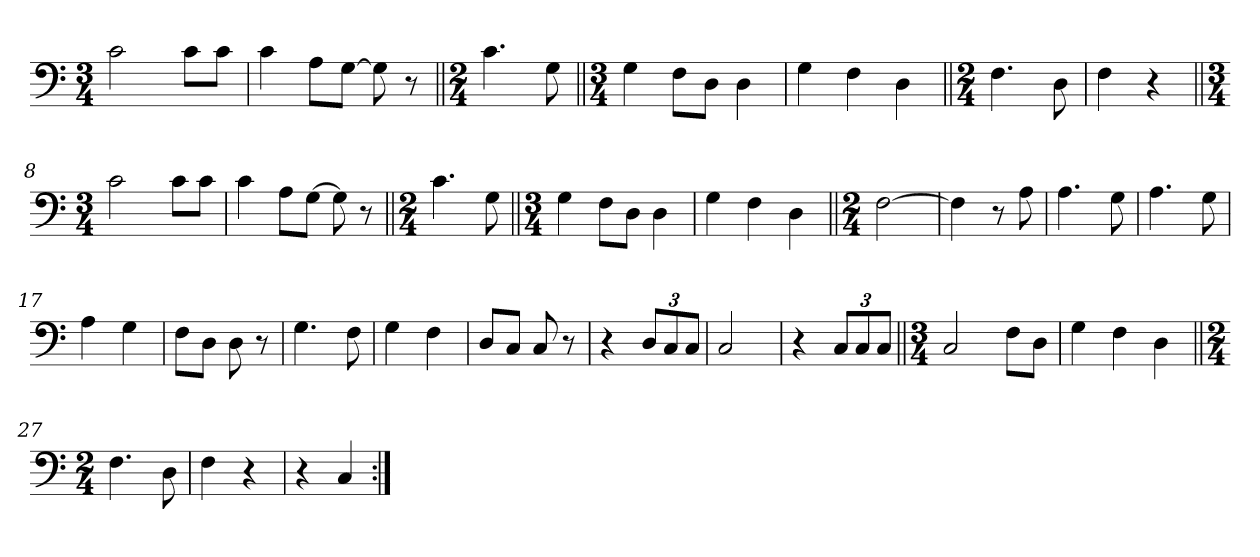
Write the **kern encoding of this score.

**kern
*part1
*staff1
*clefF4
*k[]
*M3/4
=1
2c\
8c\L
8c\J
=2
4c\
8A\L
[8G\J
8G\]
8r
=3||
*M2/4
4.c\
8G\
=4||
*M3/4
4G\
8F\L
8D\J
4D\
=5
4G\
4F\
4D\
=6||
*M2/4
4.F\
8D\
=7
4F\
4r
=8||
*M3/4
2c\
8c\L
8c\J
=9
4c\
8A\L
[8G\J
8G\]
8r
=10||
*M2/4
4.c\
8G\
=11||
*M3/4
4G\
8F\L
8D\J
4D\
=12
4G\
4F\
4D\
=13||
*M2/4
[2F\
=14
4F\]
8r
8A\
=
4.A\
8G\
=16
4.A\
8G\
=17
4A\
4G\
=18
8F\L
8D\J
8D\
8r
=19
4.G\
8F\
=20
4G\
4F\
=21
8D/L
8C/J
8C/
8r
=22
4r
12D/L
12C/
12C/J
=23
2C/
=24
4r
12C/L
12C/
12C/J
=25||
*M3/4
2C/
8F\L
8D\J
=26
4G\
4F\
4D\
=27||
*M2/4
4.F\
8D\
=28
4F\
4r
=29
4r
4C/
=:|!
*-
